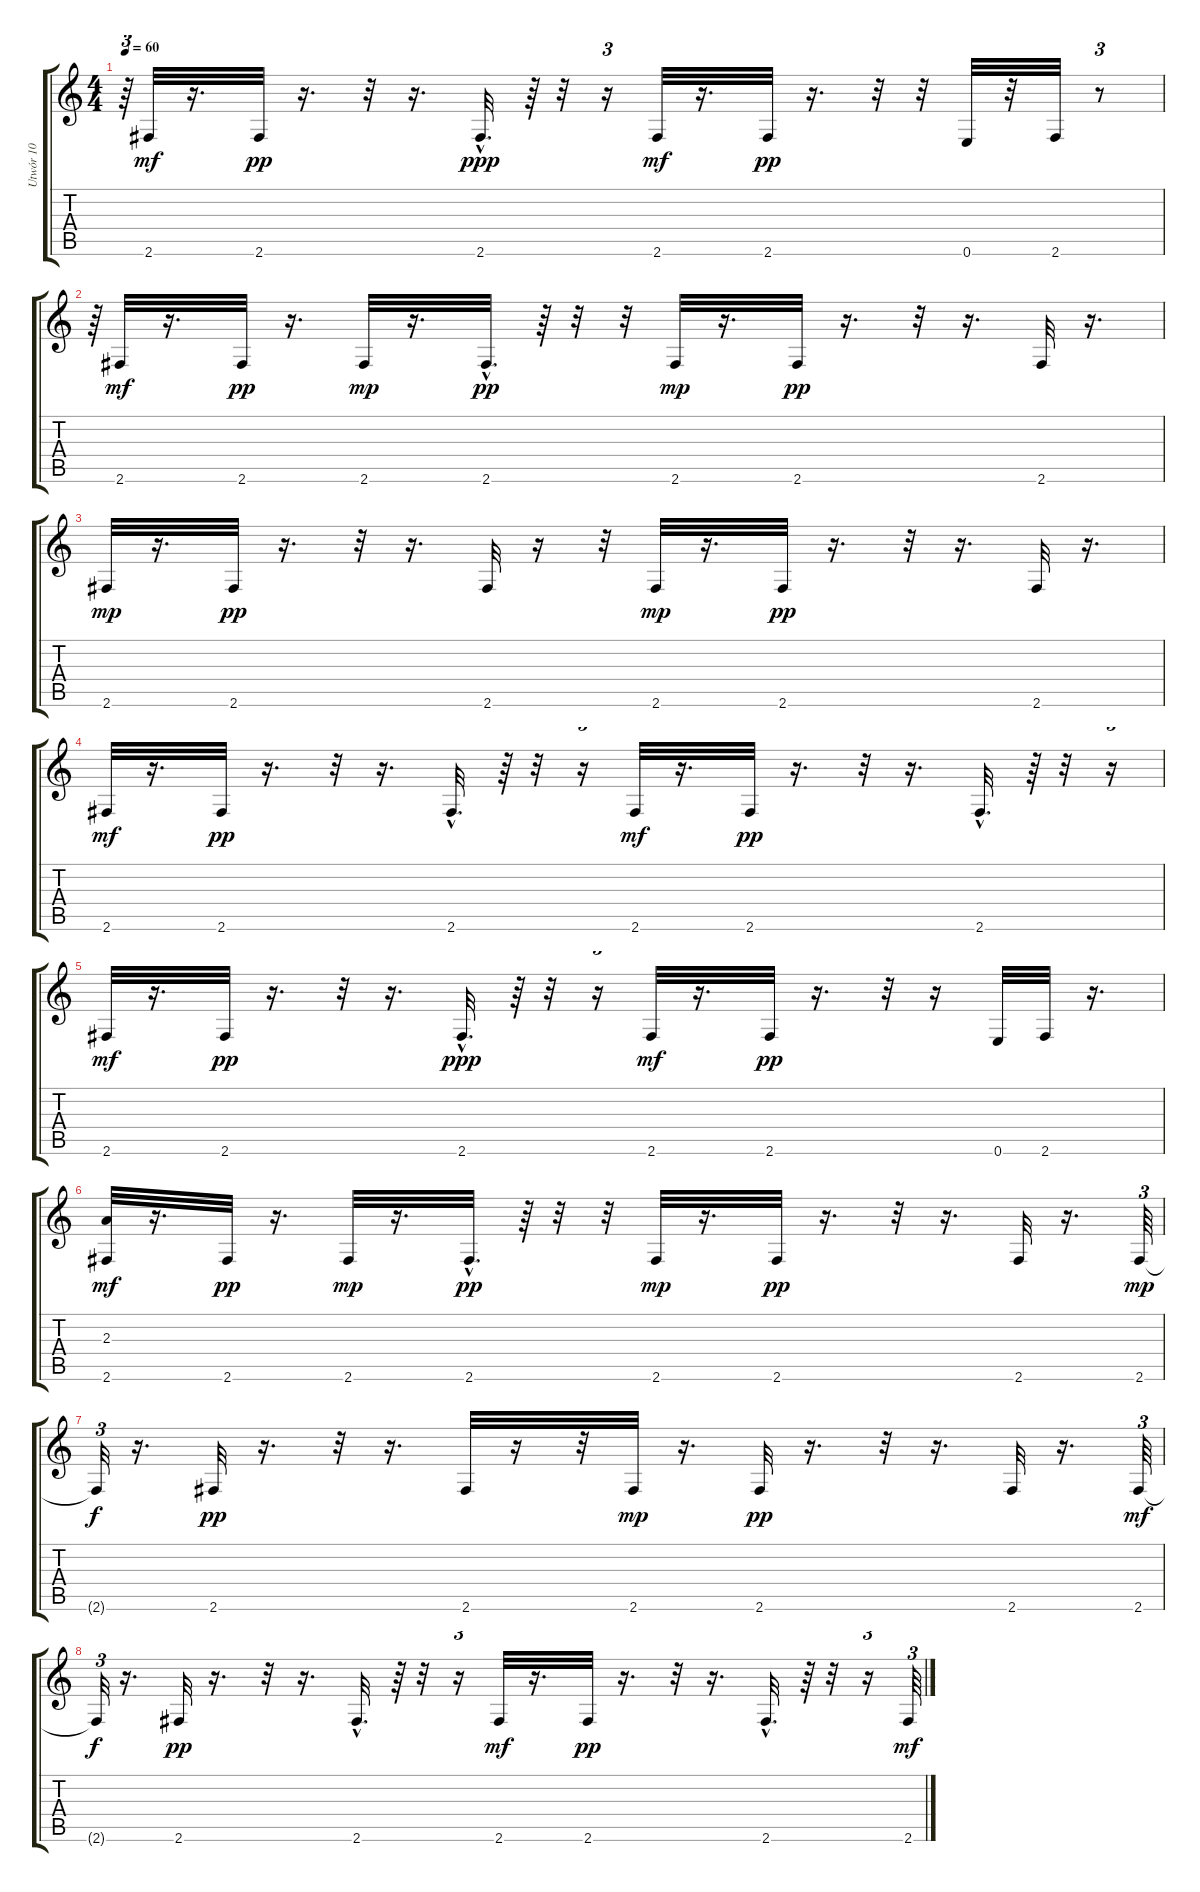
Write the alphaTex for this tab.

\track ("Utwór 10" "Utwór 10") {instrument acousticguitarsteel}
\staff {score tabs}
\tuning (E4 B3 G3 D3 A2 E2) {hide}
\ts (4 4)
\tempo 60
\clef g2
\ks c
r.64{tu (3 2) dy pp} 2.6.32{dy mf} r.16{d} 2.6.32{dy pp} r.16{d} r.32 r.16{d} 2.6{hac}.32{d dy ppp} r.64 r.32 r.16{tu (3 2)} 2.6.32{dy mf} r.16{d} 2.6.32{dy pp} r.16{d} r.32 r.32 0.6.32 r.32 2.6.32 r.8{tu (3 2)} |
r.64{tu (3 2)} 2.6.32{dy mf} r.16{d} 2.6.32{dy pp} r.16{d} 2.6.32{dy mp} r.16{d} 2.6{hac}.32{d dy pp} r.64 r.32 r.32 2.6.32{dy mp} r.16{d} 2.6.32{dy pp} r.16{d} r.32 r.16{d} 2.6.32 r.16{d} |
2.6.32{dy mp} r.16{d} 2.6.32{dy pp} r.16{d} r.32 r.16{d} 2.6.32 r.16 r.32 2.6.32{dy mp} r.16{d} 2.6.32{dy pp} r.16{d} r.32 r.16{d} 2.6.32 r.16{d} |
2.6.32{dy mf} r.16{d} 2.6.32{dy pp} r.16{d} r.32 r.16{d} 2.6{hac}.32{d} r.64 r.32 r.16{tu (3 2)} 2.6.32{dy mf} r.16{d} 2.6.32{dy pp} r.16{d} r.32 r.16{d} 2.6{hac}.32{d} r.64 r.32 r.16{tu (3 2)} |
2.6.32{dy mf} r.16{d} 2.6.32{dy pp} r.16{d} r.32 r.16{d} 2.6{hac}.32{d dy ppp} r.64 r.32 r.16{tu (3 2)} 2.6.32{dy mf} r.16{d} 2.6.32{dy pp} r.16{d} r.32 r.16 0.6.32 2.6.32 r.16{d} |
(2.3 2.6).32{dy mf} r.16{d} 2.6.32{dy pp} r.16{d} 2.6.32{dy mp} r.16{d} 2.6{hac}.32{d dy pp} r.64 r.32 r.32 2.6.32{dy mp} r.16{d} 2.6.32{dy pp} r.16{d} r.32 r.16{d} 2.6.32 r.16{d} 2.6.64{tu (3 2) dy mp} |
2.6{t}.32{tu (3 2) dy f} r.16{d} 2.6.32{dy pp} r.16{d} r.32 r.16{d} 2.6.32 r.16 r.32 2.6.32{dy mp} r.16{d} 2.6.32{dy pp} r.16{d} r.32 r.16{d} 2.6.32 r.16{d} 2.6.64{tu (3 2) dy mf} |
2.6{t}.32{tu (3 2) dy f} r.16{d} 2.6.32{dy pp} r.16{d} r.32 r.16{d} 2.6{hac}.32{d} r.64 r.32 r.16{tu (3 2)} 2.6.32{dy mf} r.16{d} 2.6.32{dy pp} r.16{d} r.32 r.16{d} 2.6{hac}.32{d} r.64 r.32 r.16{tu (3 2)} 2.6.64{tu (3 2) dy mf}
